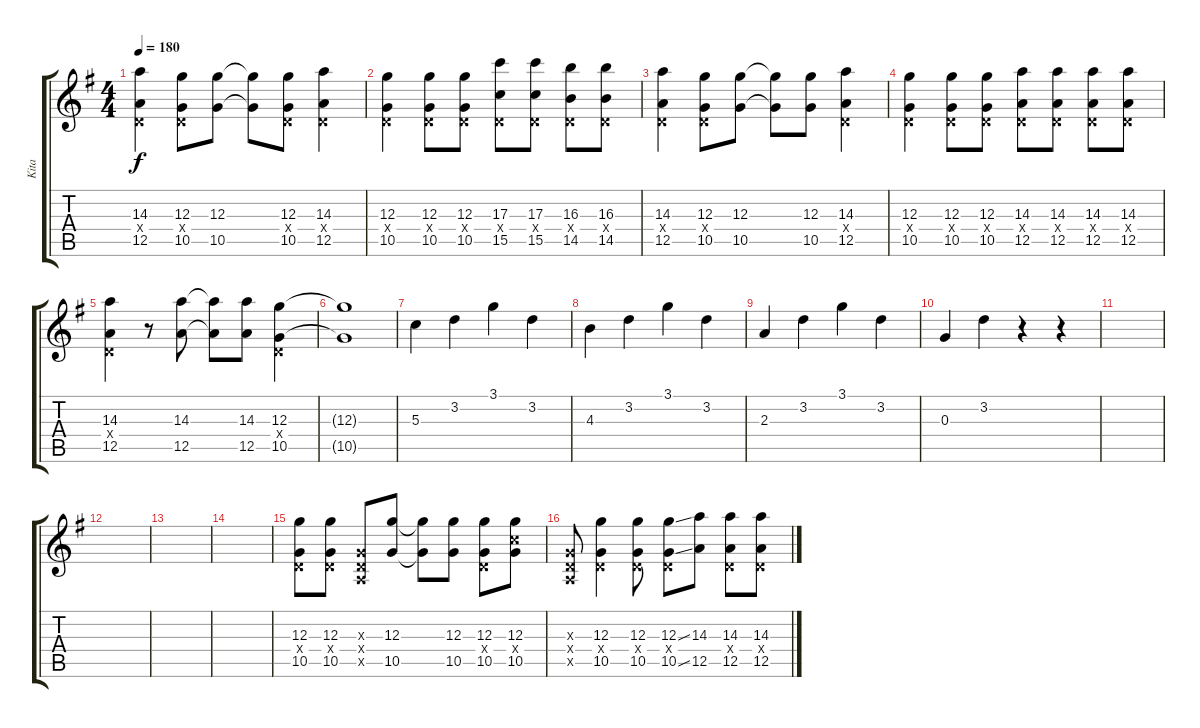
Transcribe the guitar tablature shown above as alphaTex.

\track ("Kita " "Kita ") {instrument overdrivenguitar}
\staff {score tabs}
\tuning (E4 B3 G3 D3 A2 E2) {hide}
\ts (4 4)
\tempo 180
\clef g2
\ks g
(14.3 0.4{x} 12.5).4{dy f} (12.3 0.4{x} 10.5).8 (12.3 10.5).8 (12.3{t} 10.5{t}).8 (12.3 0.4{x} 10.5).8 (14.3 0.4{x} 12.5).4 |
(12.3 0.4{x} 10.5).4 (12.3 0.4{x} 10.5).8 (12.3 0.4{x} 10.5).8 (17.3 0.4{x} 15.5).8 (17.3 0.4{x} 15.5).8 (16.3 0.4{x} 14.5).8 (16.3 0.4{x} 14.5).8 |
(14.3 0.4{x} 12.5).4 (12.3 0.4{x} 10.5).8 (12.3 10.5).8 (12.3{t} 10.5{t}).8 (12.3 10.5).8 (14.3 0.4{x} 12.5).4 |
(12.3 0.4{x} 10.5).4 (12.3 0.4{x} 10.5).8 (12.3 0.4{x} 10.5).8 (14.3 0.4{x} 12.5).8 (14.3 0.4{x} 12.5).8 (14.3 0.4{x} 12.5).8 (14.3 0.4{x} 12.5).8 |
(14.3 0.4{x} 12.5).4 r.8 (14.3 12.5).8 (14.3{t} 12.5{t}).8 (14.3 12.5).8 (12.3 0.4{x} 10.5).4 |
(12.3{t} 10.5{t}).1 |
5.3.4 3.2.4 3.1.4 3.2.4 |
4.3.4 3.2.4 3.1.4 3.2.4 |
2.3.4 3.2.4 3.1.4 3.2.4 |
0.3.4 3.2.4 r.4 r.4 |
|
|
|
|
(12.3 0.4{x} 10.5).8 (12.3 0.4{x} 10.5).8 (0.3{x} 0.4{x} 0.5{x}).8 (12.3 10.5).8 (12.3{t} 10.5{t}).8 (12.3 10.5).8 (12.3 0.4{x} 10.5).8 (12.3 10.4{x} 10.5).8 |
(0.3{x} 0.4{x} 0.5{x}).8 (12.3 0.4{x} 10.5).4 (12.3 0.4{x} 10.5).8 (12.3{ss} 0.4{x} 10.5{ss}).8 (14.3 12.5).8 (14.3 0.4{x} 12.5).8 (14.3 0.4{x} 12.5).8
